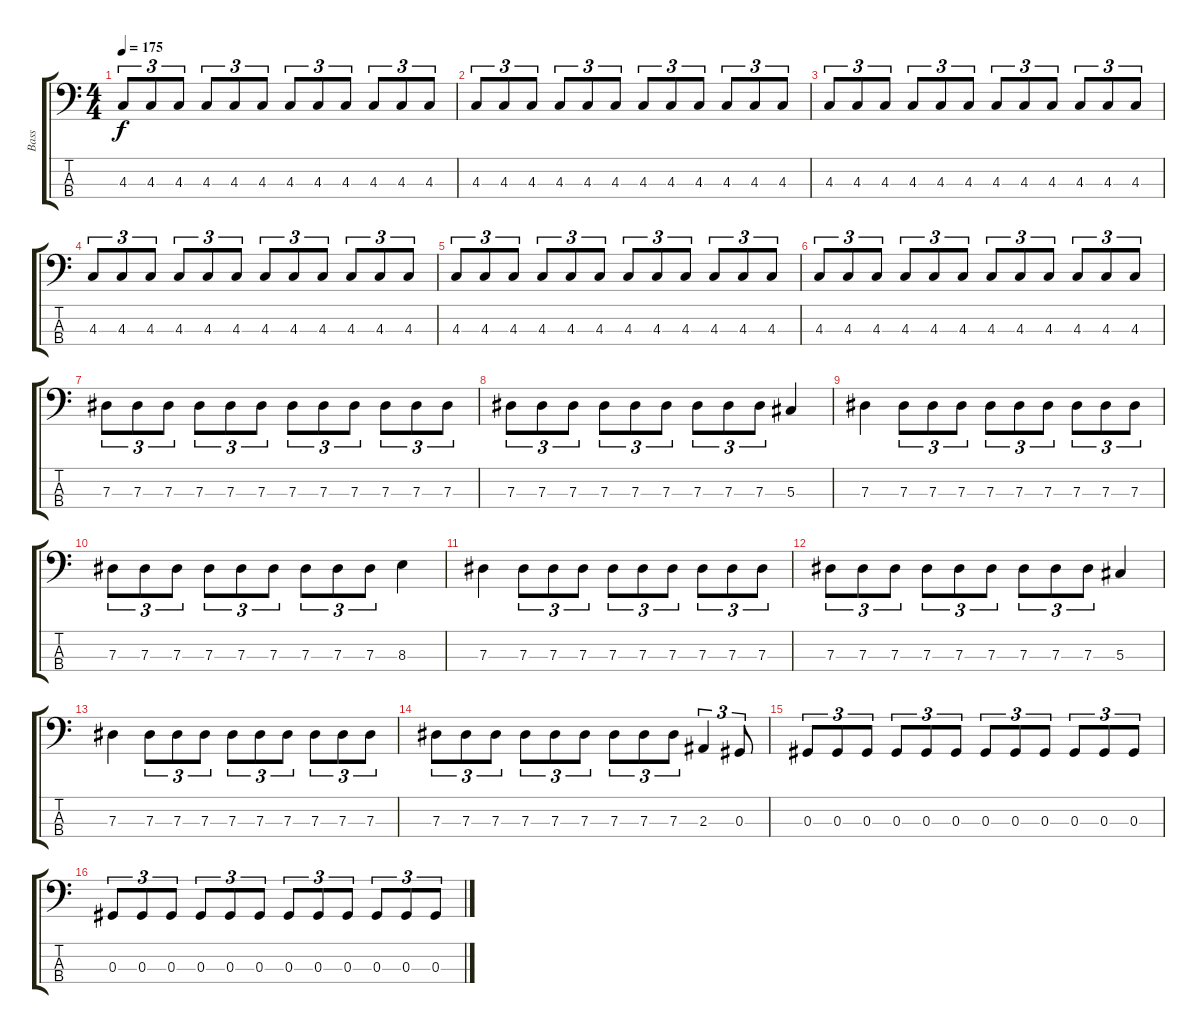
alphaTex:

\track ("Bass" "Bass") {instrument electricbasspick}
\staff {score tabs}
\tuning (Gb2 Db2 Ab1 Eb1) {hide}
\ts (4 4)
\tempo 175
\clef f4
\ks c
4.3.8{tu (3 2) dy f} 4.3.8{tu (3 2)} 4.3.8{tu (3 2)} 4.3.8{tu (3 2)} 4.3.8{tu (3 2)} 4.3.8{tu (3 2)} 4.3.8{tu (3 2)} 4.3.8{tu (3 2)} 4.3.8{tu (3 2)} 4.3.8{tu (3 2)} 4.3.8{tu (3 2)} 4.3.8{tu (3 2)} |
4.3.8{tu (3 2)} 4.3.8{tu (3 2)} 4.3.8{tu (3 2)} 4.3.8{tu (3 2)} 4.3.8{tu (3 2)} 4.3.8{tu (3 2)} 4.3.8{tu (3 2)} 4.3.8{tu (3 2)} 4.3.8{tu (3 2)} 4.3.8{tu (3 2)} 4.3.8{tu (3 2)} 4.3.8{tu (3 2)} |
4.3.8{tu (3 2)} 4.3.8{tu (3 2)} 4.3.8{tu (3 2)} 4.3.8{tu (3 2)} 4.3.8{tu (3 2)} 4.3.8{tu (3 2)} 4.3.8{tu (3 2)} 4.3.8{tu (3 2)} 4.3.8{tu (3 2)} 4.3.8{tu (3 2)} 4.3.8{tu (3 2)} 4.3.8{tu (3 2)} |
4.3.8{tu (3 2)} 4.3.8{tu (3 2)} 4.3.8{tu (3 2)} 4.3.8{tu (3 2)} 4.3.8{tu (3 2)} 4.3.8{tu (3 2)} 4.3.8{tu (3 2)} 4.3.8{tu (3 2)} 4.3.8{tu (3 2)} 4.3.8{tu (3 2)} 4.3.8{tu (3 2)} 4.3.8{tu (3 2)} |
4.3.8{tu (3 2)} 4.3.8{tu (3 2)} 4.3.8{tu (3 2)} 4.3.8{tu (3 2)} 4.3.8{tu (3 2)} 4.3.8{tu (3 2)} 4.3.8{tu (3 2)} 4.3.8{tu (3 2)} 4.3.8{tu (3 2)} 4.3.8{tu (3 2)} 4.3.8{tu (3 2)} 4.3.8{tu (3 2)} |
4.3.8{tu (3 2)} 4.3.8{tu (3 2)} 4.3.8{tu (3 2)} 4.3.8{tu (3 2)} 4.3.8{tu (3 2)} 4.3.8{tu (3 2)} 4.3.8{tu (3 2)} 4.3.8{tu (3 2)} 4.3.8{tu (3 2)} 4.3.8{tu (3 2)} 4.3.8{tu (3 2)} 4.3.8{tu (3 2)} |
7.3.8{tu (3 2)} 7.3.8{tu (3 2)} 7.3.8{tu (3 2)} 7.3.8{tu (3 2)} 7.3.8{tu (3 2)} 7.3.8{tu (3 2)} 7.3.8{tu (3 2)} 7.3.8{tu (3 2)} 7.3.8{tu (3 2)} 7.3.8{tu (3 2)} 7.3.8{tu (3 2)} 7.3.8{tu (3 2)} |
7.3.8{tu (3 2)} 7.3.8{tu (3 2)} 7.3.8{tu (3 2)} 7.3.8{tu (3 2)} 7.3.8{tu (3 2)} 7.3.8{tu (3 2)} 7.3.8{tu (3 2)} 7.3.8{tu (3 2)} 7.3.8{tu (3 2)} 5.3.4 |
7.3.4 7.3.8{tu (3 2)} 7.3.8{tu (3 2)} 7.3.8{tu (3 2)} 7.3.8{tu (3 2)} 7.3.8{tu (3 2)} 7.3.8{tu (3 2)} 7.3.8{tu (3 2)} 7.3.8{tu (3 2)} 7.3.8{tu (3 2)} |
7.3.8{tu (3 2)} 7.3.8{tu (3 2)} 7.3.8{tu (3 2)} 7.3.8{tu (3 2)} 7.3.8{tu (3 2)} 7.3.8{tu (3 2)} 7.3.8{tu (3 2)} 7.3.8{tu (3 2)} 7.3.8{tu (3 2)} 8.3.4 |
7.3.4 7.3.8{tu (3 2)} 7.3.8{tu (3 2)} 7.3.8{tu (3 2)} 7.3.8{tu (3 2)} 7.3.8{tu (3 2)} 7.3.8{tu (3 2)} 7.3.8{tu (3 2)} 7.3.8{tu (3 2)} 7.3.8{tu (3 2)} |
7.3.8{tu (3 2)} 7.3.8{tu (3 2)} 7.3.8{tu (3 2)} 7.3.8{tu (3 2)} 7.3.8{tu (3 2)} 7.3.8{tu (3 2)} 7.3.8{tu (3 2)} 7.3.8{tu (3 2)} 7.3.8{tu (3 2)} 5.3.4 |
7.3.4 7.3.8{tu (3 2)} 7.3.8{tu (3 2)} 7.3.8{tu (3 2)} 7.3.8{tu (3 2)} 7.3.8{tu (3 2)} 7.3.8{tu (3 2)} 7.3.8{tu (3 2)} 7.3.8{tu (3 2)} 7.3.8{tu (3 2)} |
7.3.8{tu (3 2)} 7.3.8{tu (3 2)} 7.3.8{tu (3 2)} 7.3.8{tu (3 2)} 7.3.8{tu (3 2)} 7.3.8{tu (3 2)} 7.3.8{tu (3 2)} 7.3.8{tu (3 2)} 7.3.8{tu (3 2)} 2.3.4{tu (3 2)} 0.3.8{tu (3 2)} |
0.3.8{tu (3 2)} 0.3.8{tu (3 2)} 0.3.8{tu (3 2)} 0.3.8{tu (3 2)} 0.3.8{tu (3 2)} 0.3.8{tu (3 2)} 0.3.8{tu (3 2)} 0.3.8{tu (3 2)} 0.3.8{tu (3 2)} 0.3.8{tu (3 2)} 0.3.8{tu (3 2)} 0.3.8{tu (3 2)} |
0.3.8{tu (3 2)} 0.3.8{tu (3 2)} 0.3.8{tu (3 2)} 0.3.8{tu (3 2)} 0.3.8{tu (3 2)} 0.3.8{tu (3 2)} 0.3.8{tu (3 2)} 0.3.8{tu (3 2)} 0.3.8{tu (3 2)} 0.3.8{tu (3 2)} 0.3.8{tu (3 2)} 0.3.8{tu (3 2)}
